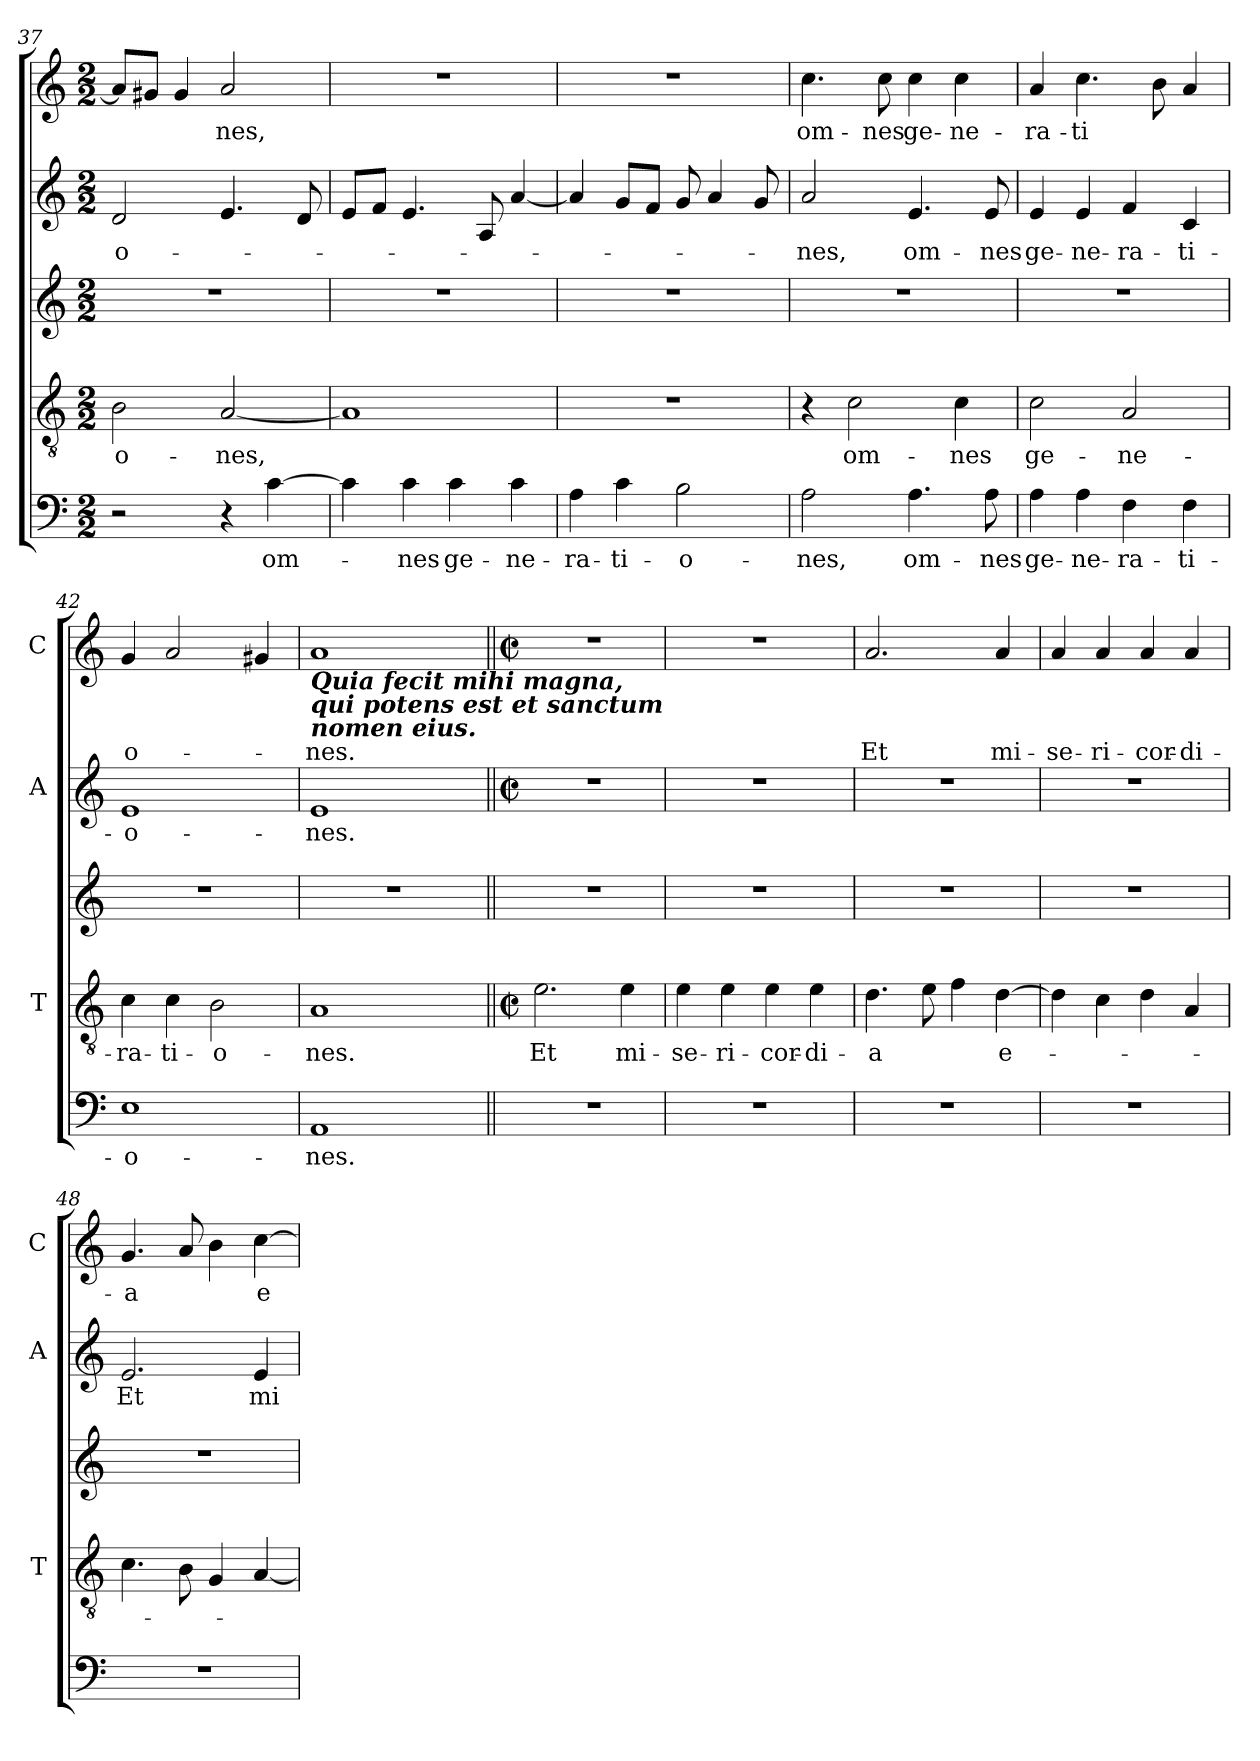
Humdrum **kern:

**kern	**text	**kern	**text	**kern	**kern	**text	**kern	**text
*part5	*part5	*part4	*part4	*part3	*part2	*part2	*part1	*part1
*staff5	*staff5	*staff4	*staff4	*staff3	*staff2	*staff2	*staff1	*staff1
*	*	*I'T	*	*	*I'A	*	*I'C	*
*clefF4	*	*clefGv2	*	*clefG2	*clefG2	*	*clefG2	*
*k[]	*	*k[]	*	*k[]	*k[]	*	*k[]	*
*C:	*	*C:	*	*C:	*C:	*	*C:	*
*M2/2	*	*M2/2	*	*M2/2	*M2/2	*	*M2/2	*
=37	=37	=37	=37	=37	=37	=37	=37	=37
!	!	!	!LO:LY:b	!	!	!LO:LY:b	!	!
2r	.	2B\	-o-	1r	2d/	-o-	8a/L]	.
.	.	.	.	.	.	.	8g#/J	.
.	.	.	.	.	.	.	4g#/	.
!	!	!	!LO:LY:b	!	!	!	!	!LO:LY:b
4r	.	[2A/	-nes,	.	4.e/	.	2a/	nes,
!	!LO:LY:b	!	!	!	!	!	!	!
[4c\	om-	.	.	.	.	.	.	.
.	.	.	.	.	8d/	.	.	.
=38	=38	=38	=38	=38	=38	=38	=38	=38
4c\]	.	1A]	.	1r	8e/L	.	1r	.
.	.	.	.	.	8f/J	.	.	.
!	!LO:LY:b	!	!	!	!	!	!	!
4c\	-nes	.	.	.	4.e/	.	.	.
!	!LO:LY:b	!	!	!	!	!	!	!
4c\	ge-	.	.	.	.	.	.	.
.	.	.	.	.	8A/	.	.	.
!	!LO:LY:b	!	!	!	!	!	!	!
4c\	-ne-	.	.	.	[4a/	.	.	.
=39	=39	=39	=39	=39	=39	=39	=39	=39
!	!LO:LY:b	!	!	!	!	!	!	!
4A\	-ra-	1r	.	1r	4a/]	.	1r	.
!	!LO:LY:b	!	!	!	!	!	!	!
4c\	-ti-	.	.	.	8g/L	.	.	.
.	.	.	.	.	8f/J	.	.	.
!	!LO:LY:b	!	!	!	!	!	!	!
2B\	-o-	.	.	.	8g/	.	.	.
.	.	.	.	.	4a/	.	.	.
.	.	.	.	.	8g/	.	.	.
=40	=40	=40	=40	=40	=40	=40	=40	=40
!	!LO:LY:b	!	!	!	!	!LO:LY:b	!	!LO:LY:b
2A\	-nes,	4r	.	1r	2a/	-nes,	4.cc\	om-
!	!	!	!LO:LY:b	!	!	!	!	!
.	.	2c\	om-	.	.	.	.	.
!	!	!	!	!	!	!	!	!LO:LY:b
.	.	.	.	.	.	.	8cc\	-nes
!	!LO:LY:b	!	!	!	!	!LO:LY:b	!	!LO:LY:b
4.A\	om-	.	.	.	4.e/	om-	4cc\	ge-
!	!	!	!LO:LY:b	!	!	!	!	!LO:LY:b
.	.	4c\	-nes	.	.	.	4cc\	-ne-
!	!LO:LY:b	!	!	!	!	!LO:LY:b	!	!
8A\	-nes	.	.	.	8e/	-nes	.	.
!!LO:PB:g=z
=41	=41	=41	=41	=41	=41	=41	=41	=41
!	!LO:LY:b	!	!LO:LY:b	!	!	!LO:LY:b	!	!LO:LY:b
*	*	*	*	*	*^	*	*	*
4A\	ge-	2c\	ge-	1r	4e/	4ryy	ge-	4a/	-­ra-
!	!LO:LY:b	!	!	!	!	!	!LO:LY:b	!	!LO:LY:b
4A\	-ne-	.	.	.	4e/	4ryy	-ne-	4.cc\	-ti
!	!LO:LY:b	!	!LO:LY:b	!	!	!	!LO:LY:b	!	!
4F\	-ra-	2A/	-ne-	.	4f/	4ryy	-ra-	.	.
.	.	.	.	.	.	.	.	8b\	.
!	!LO:LY:b	!	!	!	!	!	!LO:LY:b	!	!
4F\	-ti-	.	.	.	4c/	4ryy	-ti-	4a/	.
=42	=42	=42	=42	=42	=42	=42	=42	=42	=42
!	!LO:LY:b	!	!LO:LY:b	!	!	!	!LO:LY:b	!	!LO:LY:b
1E	-o-	4c\	-ra-	1r	1e	4ryy	-o-	4g/	o-
!	!	!	!LO:LY:b	!	!	!	!	!	!
.	.	4c\	-ti-	.	.	4ryy	.	2a/	.
!	!	!	!LO:LY:b	!	!	!	!	!	!
.	.	2B\	-o-	.	.	4ryy	.	.	.
.	.	.	.	.	.	4ryy	.	4g#/	.
=43	=43	=43	=43	=43	=43	=43	=43	=43	=43
!	!	!	!	!	!	!	!	!LO:TX:b:Bi:t=Quia fecit mihi magna,\nqui potens est et sanctum\nnomen eius.	!
!	!LO:LY:b	!	!LO:LY:b	!	!	!	!LO:LY:b	!	!LO:LY:b
1AA	-nes.	1A	-nes.	1r	1e	4ryy	-nes.	1a	-nes.
.	.	.	.	.	.	4ryy	.	.	.
.	.	.	.	.	.	4ryy	.	.	.
.	.	.	.	.	.	4ryy	.	.	.
*	*	*	*	*	*v	*v	*	*	*
!!LO:LB:g=z
=44||	=44||	=44||	=44||	=44||	=44||	=44||	=44||	=44||
*	*	*M2/2	*	*	*M2/2	*	*M2/2	*
*	*	*met(c|)	*	*	*met(c|)	*	*met(c|)	*
*	*	*	*	*	*^	*	*	*
!	!	!	!LO:LY:b	!	!	!	!	!	!
*	*	*	*	*	*v	*v	*	*	*
1r	.	2.e\	Et	1r	1r	.	1r	.
!	!	!	!LO:LY:b	!	!	!	!	!
.	.	4e\	mi-	.	.	.	.	.
=45	=45	=45	=45	=45	=45	=45	=45	=45
!	!	!	!LO:LY:b	!	!	!	!	!
1r	.	4e\	-se-	1r	1r	.	1r	.
!	!	!	!LO:LY:b	!	!	!	!	!
.	.	4e\	-ri-	.	.	.	.	.
!	!	!	!LO:LY:b	!	!	!	!	!
.	.	4e\	-cor-	.	.	.	.	.
!	!	!	!LO:LY:b	!	!	!	!	!
.	.	4e\	-di-	.	.	.	.	.
=46	=46	=46	=46	=46	=46	=46	=46	=46
!	!	!	!LO:LY:b	!	!	!	!	!LO:LY:b
1r	.	4.d\	-a	1r	1r	.	2.a/	Et
.	.	8e\	.	.	.	.	.	.
.	.	4f\	.	.	.	.	.	.
!	!	!	!LO:LY:b	!	!	!	!	!LO:LY:b
.	.	[4d\	e-	.	.	.	4a/	mi-
=47	=47	=47	=47	=47	=47	=47	=47	=47
!	!	!	!	!	!	!	!	!LO:LY:b
1r	.	4d\]	.	1r	1r	.	4a/	-se-
!	!	!	!	!	!	!	!	!LO:LY:b
.	.	4c\	.	.	.	.	4a/	-ri-
!	!	!	!	!	!	!	!	!LO:LY:b
.	.	4d\	.	.	.	.	4a/	-cor-
!	!	!	!	!	!	!	!	!LO:LY:b
.	.	4A/	.	.	.	.	4a/	-di-
=48	=48	=48	=48	=48	=48	=48	=48	=48
!	!	!	!	!	!	!LO:LY:b	!	!LO:LY:b
1r	.	4.c\	.	1r	2.e/	Et	4.g/	-a
.	.	8B\	.	.	.	.	8a/	.
.	.	4G/	.	.	.	.	4b\	.
!	!	!	!	!	!	!LO:LY:b	!	!LO:LY:b
.	.	[4A/	.	.	4e/	mi-	[4cc\	e-
=	=	=	=	=	=	=	=	=
*-	*-	*-	*-	*-	*-	*-	*-	*-
